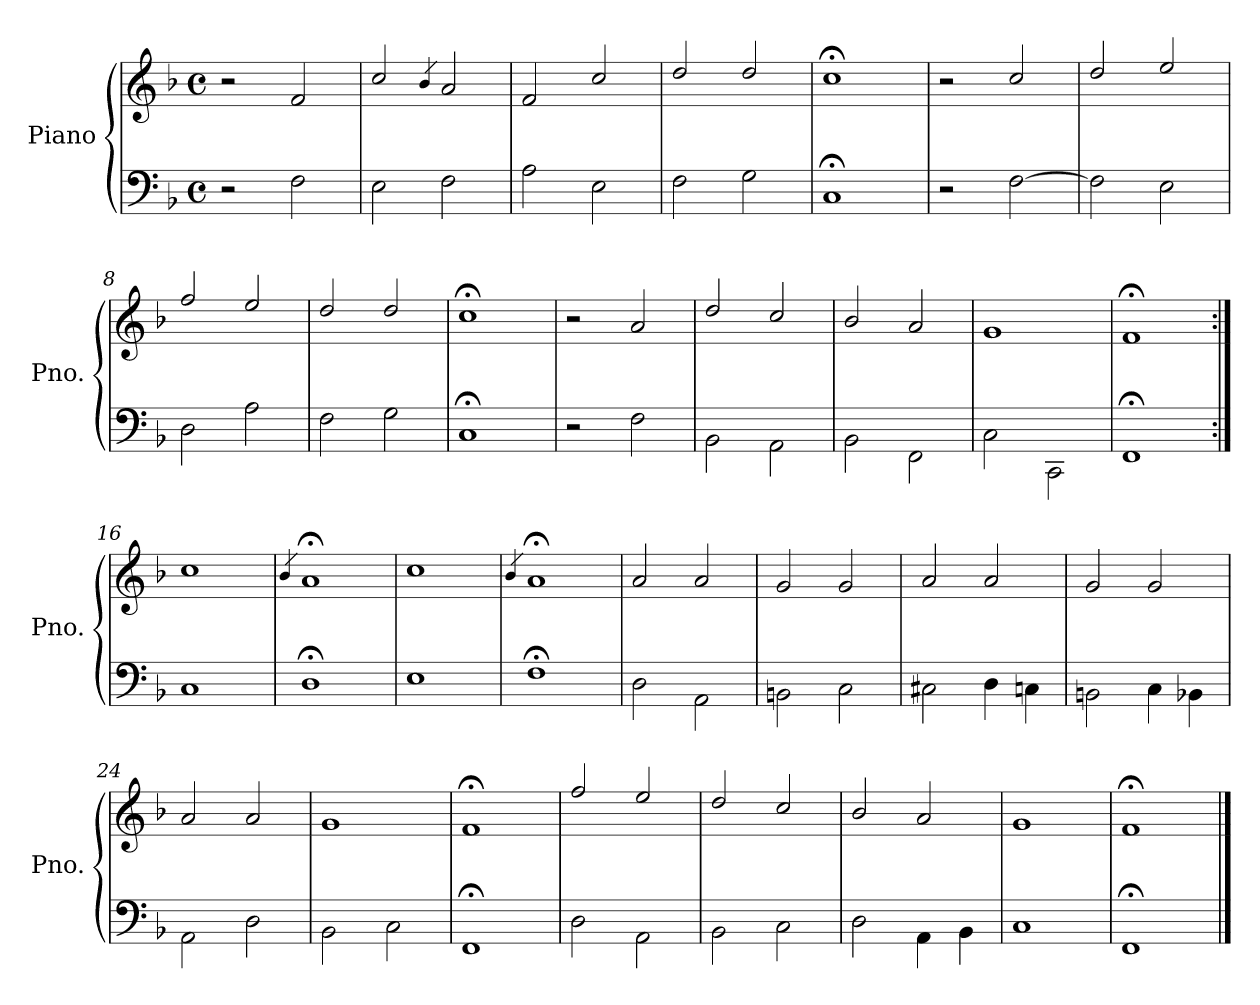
**kern	**kern
*part1	*part1
*staff2	*staff1
*I"Piano	*
*I'Pno.	*
*clefF4	*clefG2
*k[b-]	*k[b-]
*F:	*F:
*M4/4	*M4/4
*met(c)	*met(c)
=1	=1
2r	2r
2F\	2f/
=2	=2
2E\	2cc/
.	4qb-/
2F\	2a/
=3	=3
2A\	2f/
2E\	2cc/
=4	=4
2F\	2dd/
2G\	2dd/
=5	=5
1C;	1cc;<
!!LO:PB:g=z
=6	=6
2r	2r
[<2F\	2cc/
=7	=7
2F\]	2dd/
2E\	2ee/
=8	=8
2D\	2ff/
2A\	2ee/
=9	=9
2F\	2dd/
2G\	2dd/
=10	=10
1C;	1cc;<
!!LO:LB:g=z
=11	=11
2r	2r
2F\	2a/
=12	=12
2BB-\	2dd/
2AA\	2cc/
=13	=13
2BB-\	2b-/
2FF\	2a/
=14	=14
2C\	1g
2CC\	.
=15	=15
1FF;	1f;<
=16:|!	=16:|!
1C	1cc
=17	=17
.	4qb-/
1D;	1a;<
=18	=18
1E	1cc
=19	=19
.	4qb-/
1F;	1a;<
!!LO:LB:g=z
=20	=20
2D\	2a/
2AA\	2a/
=21	=21
2BBn\	2g/
2C\	2g/
=22	=22
2C#X\	2a/
4D\	2a/
4Cn\	.
=23	=23
2BBn\	2g/
4C\	2g/
4BB-X\	.
=24	=24
2AA\	2a/
2D\	2a/
=25	=25
2BB-\	1g
2C\	.
=26	=26
1FF;	1f;<
!!LO:LB:g=z
=27	=27
2D\	2ff/
2AA\	2ee/
=28	=28
2BB-\	2dd/
2C\	2cc/
=29	=29
2D\	2b-/
4AA\	2a/
4BB-\	.
=30	=30
1C	1g
=31	=31
1FF;	1f;<
==	==
*-	*-
